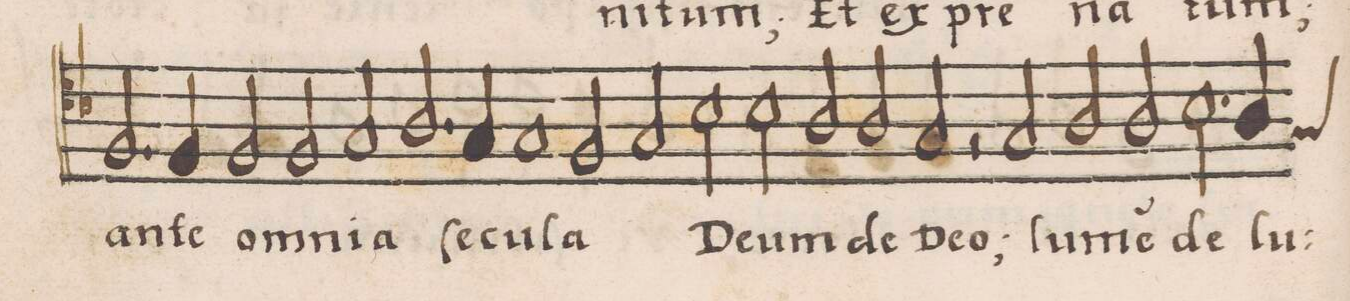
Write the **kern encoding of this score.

**kern	**text
*I"ALTVS	*
*clefC4	*
*k[b-]	*
*met(C|)	*
*M2/1	*
2.F/	an-
4F/	-te
=40-	=40-
2F/	om-
2F/	-ni-
2G/	-a
2.A/	ſe-
=41-	=41-
4G/	.
1G/	-cu-
2F/	-la
=42-	=42-
2G/	.
2B-\	De-
2B-\	-um
2A/	de
=43-	=43-
2A/	De-
2G/	-o;
2r	.
2G/	lu-
=44-	=44-
2A/	.
2A/	-me(n)
2.B-\	de
*custos:G	*
4A/	lu-
=45-	=45-
*-	*-
